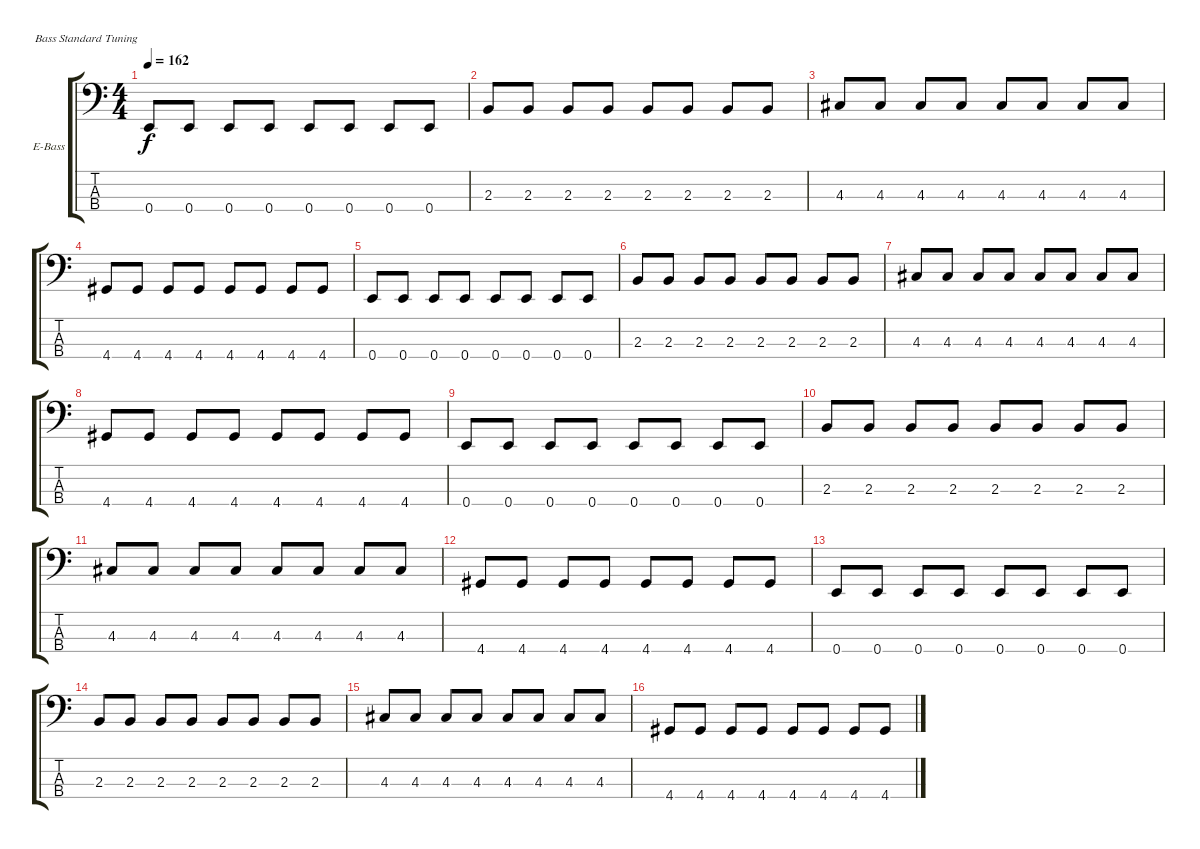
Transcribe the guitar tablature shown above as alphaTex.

\defaultSystemsLayout 4
\bracketExtendMode groupsimilarinstruments
\firstSystemTrackNameOrientation horizontal
\otherSystemsTrackNameOrientation horizontal
\track ("Bass" "E-Bass") {instrument electricbassfinger}
\staff {score tabs}
\tuning (G2 D2 A1 E1)
\ts (4 4)
\tempo 162
\clef f4
\ks c
0.4.8{dy f} 0.4.8 0.4.8 0.4.8 0.4.8 0.4.8 0.4.8 0.4.8 |
2.3.8 2.3.8 2.3.8 2.3.8 2.3.8 2.3.8 2.3.8 2.3.8 |
4.3.8 4.3.8 4.3.8 4.3.8 4.3.8 4.3.8 4.3.8 4.3.8 |
4.4.8 4.4.8 4.4.8 4.4.8 4.4.8 4.4.8 4.4.8 4.4.8 |
0.4.8 0.4.8 0.4.8 0.4.8 0.4.8 0.4.8 0.4.8 0.4.8 |
2.3.8 2.3.8 2.3.8 2.3.8 2.3.8 2.3.8 2.3.8 2.3.8 |
4.3.8 4.3.8 4.3.8 4.3.8 4.3.8 4.3.8 4.3.8 4.3.8 |
4.4.8 4.4.8 4.4.8 4.4.8 4.4.8 4.4.8 4.4.8 4.4.8 |
0.4.8 0.4.8 0.4.8 0.4.8 0.4.8 0.4.8 0.4.8 0.4.8 |
2.3.8 2.3.8 2.3.8 2.3.8 2.3.8 2.3.8 2.3.8 2.3.8 |
4.3.8 4.3.8 4.3.8 4.3.8 4.3.8 4.3.8 4.3.8 4.3.8 |
4.4.8 4.4.8 4.4.8 4.4.8 4.4.8 4.4.8 4.4.8 4.4.8 |
0.4.8 0.4.8 0.4.8 0.4.8 0.4.8 0.4.8 0.4.8 0.4.8 |
2.3.8 2.3.8 2.3.8 2.3.8 2.3.8 2.3.8 2.3.8 2.3.8 |
4.3.8 4.3.8 4.3.8 4.3.8 4.3.8 4.3.8 4.3.8 4.3.8 |
4.4.8 4.4.8 4.4.8 4.4.8 4.4.8 4.4.8 4.4.8 4.4.8
